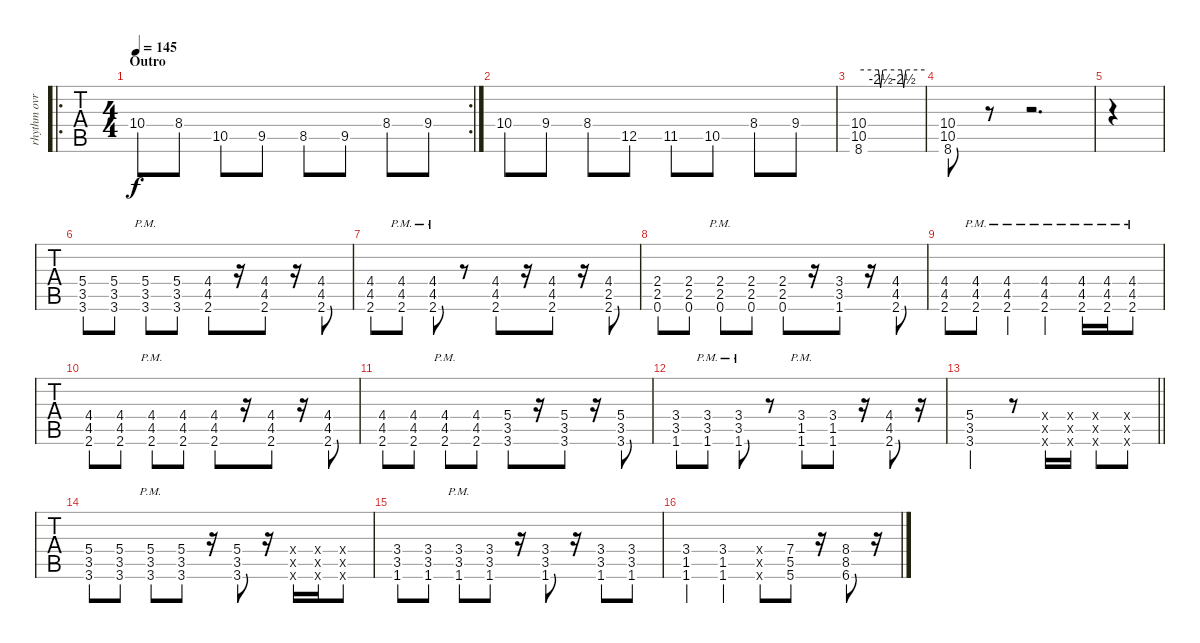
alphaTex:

\track ("rhythm ovrdrve" "rhythm ovr") {instrument overdrivenguitar}
\staff {tabs}
\tuning (E4 B3 G3 D3 A2 E2) {hide}
\ro
\rc 2
\ts (4 4)
\section ("" "Outro")
\tempo 145
\clef g2
\ks cminor
10.4.8{dy f} 8.4.8 10.5.8 9.5.8 8.5.8 9.5.8 8.4.8 9.4.8 |
10.4.8 9.4.8 8.4.8 12.5.8 11.5.8 10.5.8 8.4.8 9.4.8 |
(10.4 10.5 8.6).1{tbe (custom default 0 0 18 0 20 -10 22 0 39 0 41 -10 43 0 60 0)} |
(10.4 10.5 8.6).8 r.8 r.2{d} |
|
(5.4 3.5 3.6).8 (5.4 3.5 3.6).8 (5.4{pm} 3.5{pm} 3.6{pm}).8 (5.4 3.5 3.6).8 (4.4 4.5 2.6).8 r.16 (4.4 4.5 2.6).8 r.16 (4.4 4.5 2.6).8 |
(4.4 4.5 2.6).8 (4.4{pm} 4.5{pm} 2.6{pm}).8 (4.4{pm} 4.5{pm} 2.6{pm}).8 r.8 (4.4 4.5 2.6).8 r.16 (4.4 4.5 2.6).8 r.16 (4.4 2.5 2.6).8 |
(2.4 2.5 0.6).8 (2.4 2.5 0.6).8 (2.4{pm} 2.5{pm} 0.6{pm}).8 (2.4 2.5 0.6).8 (2.4 2.5 0.6).8 r.16 (3.4 3.5 1.6).8 r.16 (4.4 4.5 2.6).8 |
(4.4 4.5 2.6).8 (4.4{pm} 4.5{pm} 2.6{pm}).8 (4.4{pm} 4.5{pm} 2.6{pm}).4 (4.4{pm} 4.5{pm} 2.6{pm}).4 (4.4{pm} 4.5{pm} 2.6{pm}).16 (4.4{pm} 4.5{pm} 2.6{pm}).16 (4.4{pm} 4.5{pm} 2.6{pm}).8 |
(4.4 4.5 2.6).8 (4.4 4.5 2.6).8 (4.4{pm} 4.5{pm} 2.6{pm}).8 (4.4 4.5 2.6).8 (4.4 4.5 2.6).8 r.16 (4.4 4.5 2.6).8 r.16 (4.4 4.5 2.6).8 |
(4.4 4.5 2.6).8 (4.4 4.5 2.6).8 (4.4{pm} 4.5{pm} 2.6{pm}).8 (4.4 4.5 2.6).8 (5.4 3.5 3.6).8 r.16 (5.4 3.5 3.6).8 r.16 (5.4 3.5 3.6).8 |
(3.4 3.5 1.6).8 (3.4{pm} 3.5{pm} 1.6{pm}).8 (3.4{pm} 3.5{pm} 1.6{pm}).8 r.8 (3.4{pm} 1.5{pm} 1.6{pm}).8 (3.4 1.5 1.6).8 r.16 (4.4 4.5 2.6).8 r.16 |
\barLineRight lightlight
(5.4 3.5 3.6).2 r.8 (5.4{x} 3.5{x} 3.6{x}).16 (5.4{x} 3.5{x} 3.6{x}).16 (5.4{x} 3.5{x} 3.6{x}).8 (5.4{x} 3.5{x} 3.6{x}).8 |
(5.4 3.5 3.6).8 (5.4 3.5 3.6).8 (5.4{pm} 3.5{pm} 3.6{pm}).8 (5.4 3.5 3.6).8 r.16 (5.4 3.5 3.6).8 r.16 (5.4{x} 3.5{x} 3.6{x}).16 (5.4{x} 3.5{x} 3.6{x}).16 (5.4{x} 3.5{x} 3.6{x}).8 |
(3.4 3.5 1.6).8 (3.4 3.5 1.6).8 (3.4{pm} 3.5{pm} 1.6{pm}).8 (3.4 3.5 1.6).8 r.16 (3.4 3.5 1.6).8 r.16 (3.4 3.5 1.6).8 (3.4 3.5 1.6).8 |
(3.4 1.5 1.6).4 (3.4 1.5 1.6).4 (3.4{x} 1.5{x} 1.6{x}).8 (7.4 5.5 5.6).8 r.16 (8.4 8.5 6.6).8 r.16
